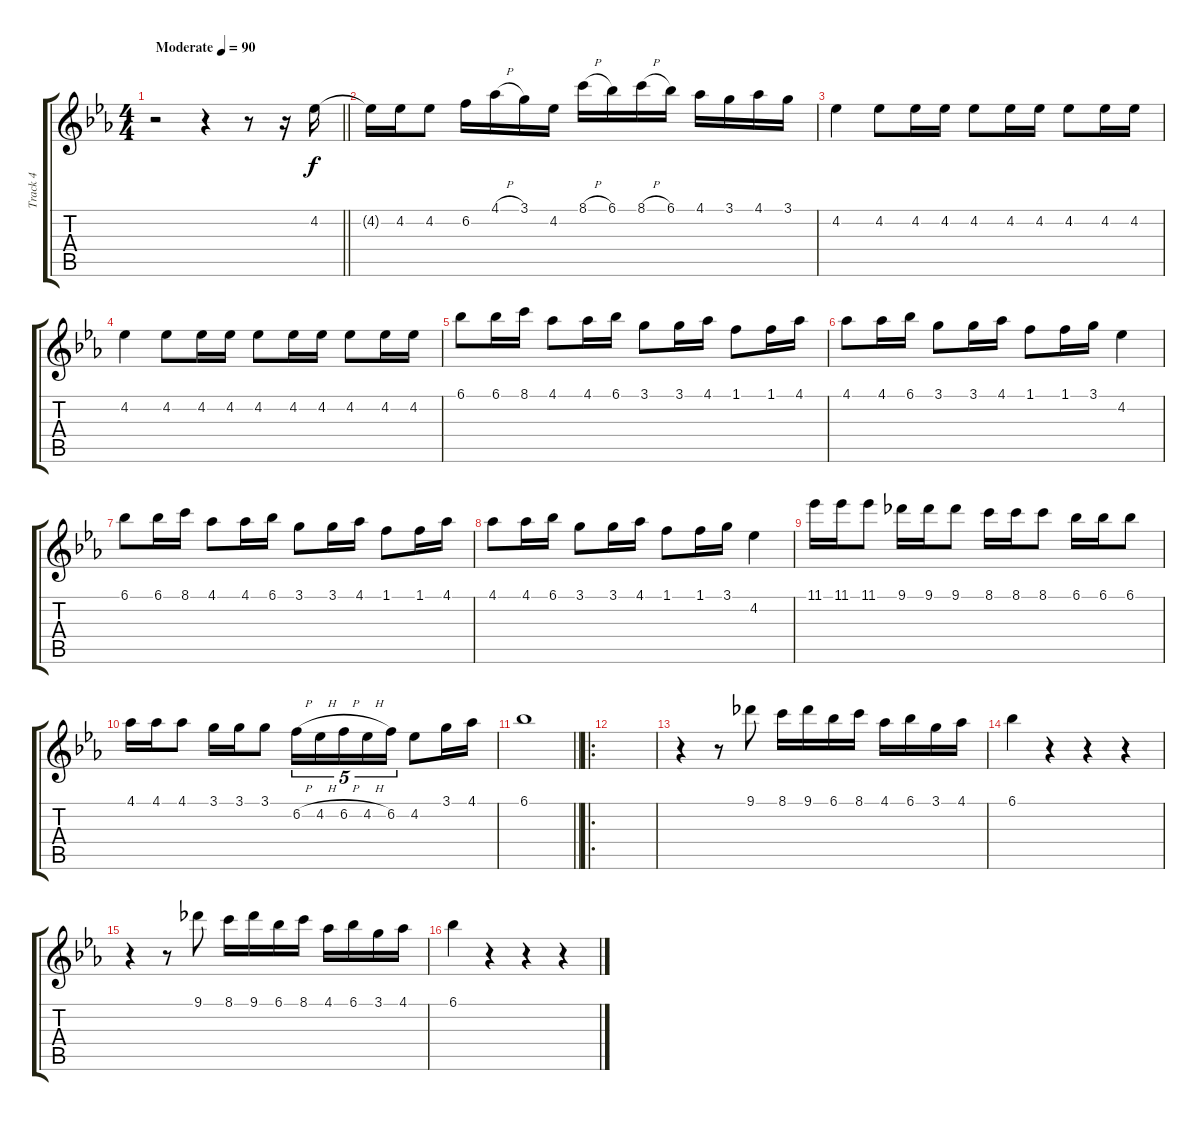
\track ("Track 4" "Track 4") {instrument electricguitarclean}
\staff {score tabs}
\tuning (E4 B3 G3 D3 A2 E2) {hide}
\ts (4 4)
\tempo (90 "Moderate")
\clef g2
\barLineRight lightlight
\ks eb
r.2{dy f instrument electricguitarclean} r.4 r.8 r.16 4.2.16 |
4.2{t}.16 4.2.16 4.2.8 6.2.16 4.1{h}.16 3.1.16 4.2.16 8.1{h}.16 6.1.16 8.1{h}.16 6.1.16 4.1.16 3.1.16 4.1.16 3.1.16 |
4.2.4 4.2.8 4.2.16 4.2.16 4.2.8 4.2.16 4.2.16 4.2.8 4.2.16 4.2.16 |
4.2.4 4.2.8 4.2.16 4.2.16 4.2.8 4.2.16 4.2.16 4.2.8 4.2.16 4.2.16 |
6.1.8 6.1.16 8.1.16 4.1.8 4.1.16 6.1.16 3.1.8 3.1.16 4.1.16 1.1.8 1.1.16 4.1.16 |
4.1.8 4.1.16 6.1.16 3.1.8 3.1.16 4.1.16 1.1.8 1.1.16 3.1.16 4.2.4 |
6.1.8 6.1.16 8.1.16 4.1.8 4.1.16 6.1.16 3.1.8 3.1.16 4.1.16 1.1.8 1.1.16 4.1.16 |
4.1.8 4.1.16 6.1.16 3.1.8 3.1.16 4.1.16 1.1.8 1.1.16 3.1.16 4.2.4 |
11.1.16 11.1.16 11.1.8 9.1.16 9.1.16 9.1.8 8.1.16 8.1.16 8.1.8 6.1.16 6.1.16 6.1.8 |
4.1.16 4.1.16 4.1.8 3.1.16 3.1.16 3.1.8 6.2{h}.16{tu (5 4)} 4.2{h}.16{tu (5 4)} 6.2{h}.16{tu (5 4)} 4.2{h}.16{tu (5 4)} 6.2.16{tu (5 4)} 4.2.8 3.1.16 4.1.16 |
\barLineRight lightlight
6.1.1 |
\ro
|
r.4 r.8 9.1.8 8.1.16 9.1.16 6.1.16 8.1.16 4.1.16 6.1.16 3.1.16 4.1.16 |
6.1.4 r.4 r.4 r.4 |
r.4 r.8 9.1.8 8.1.16 9.1.16 6.1.16 8.1.16 4.1.16 6.1.16 3.1.16 4.1.16 |
6.1.4 r.4 r.4 r.4
